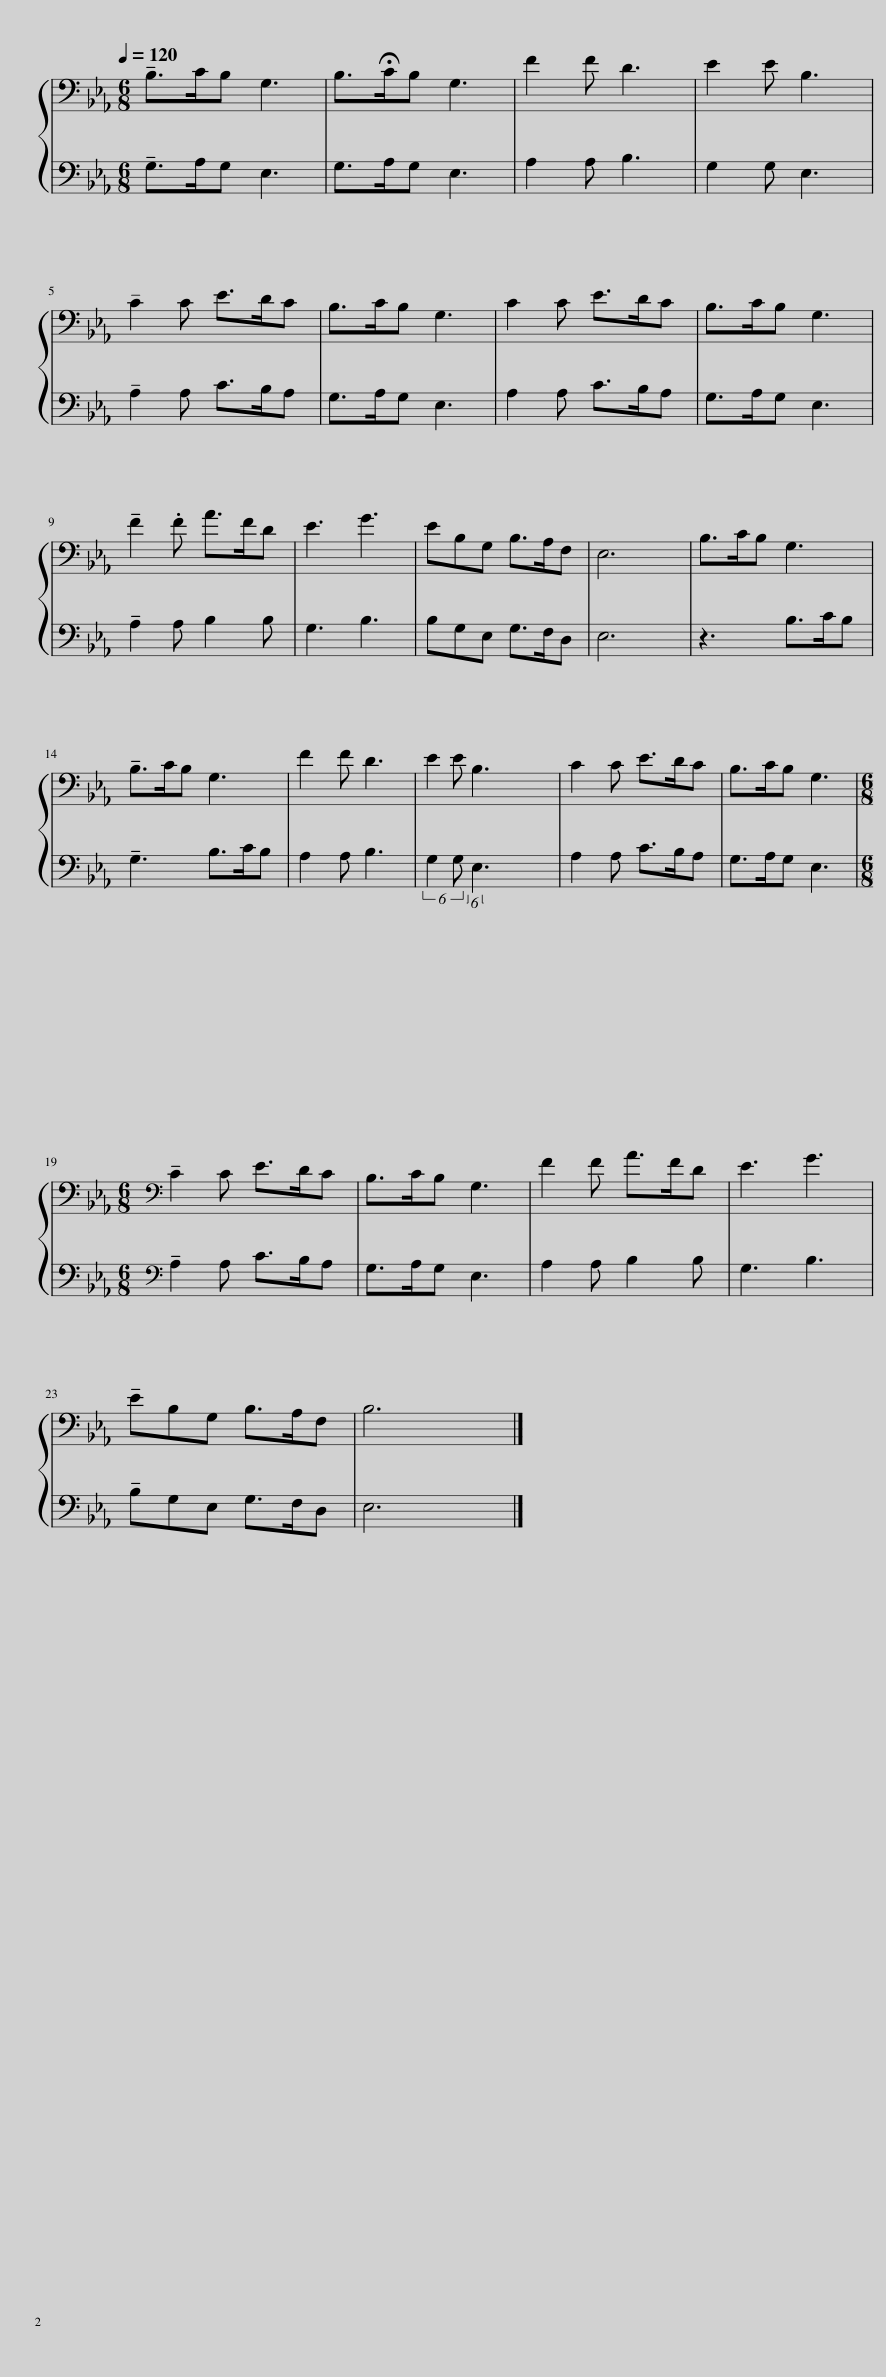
X:1
%%score { ( 1 3 ) | 2 }
L:1/8
Q:1/4=120
M:6/8
I:linebreak $
K:Eb
V:1 bass
V:3 bass
V:2 bass
V:1
 !tenuto!B,>CB, G,3 | B,>!fermata!CB, G,3 | F2 F D3 | E2 E B,3 |$ !tenuto!C2 C E>DC | %5
 B,>CB, G,3 | C2 C E>DC | B,>CB, G,3 |$ !tenuto!F2 .F A>FD | E3 G3 | %10
 EB,G, B,>A,F, | E,6 | B,>CB, G,3 |$ !tenuto!B,>CB, G,3 | F2 F D3 | %15
 E2 B,3 x | C2 C E>DC | B,>CB, G,3 |$[M:6/8][K:bass] !tenuto!C2 C E>DC | B,>CB, G,3 | %20
 F2 F A>FD | E3 G3 |$ !tenuto!EB,G, B,>A,F, | B,6 |] %24
V:2
 !tenuto!G,>A,G, E,3 | G,>A,G, E,3 | A,2 A, B,3 | G,2 G, E,3 |$ !tenuto!A,2 A, C>B,A, | %5
 G,>A,G, E,3 | A,2 A, C>B,A, | G,>A,G, E,3 |$ !tenuto!A,2 A, B,2 B, | G,3 B,3 | %10
 B,G,E, G,>F,D, | E,6 | z3 B,>CB, |$ !tenuto!G,3 B,>CB, | A,2 A, B,3 | %15
 (6:4:2G,2 G, (6:4:1E,3 x2 | A,2 A, C>B,A, | G,>A,G, E,3 |$[M:6/8][K:bass] !tenuto!A,2 A, C>B,A, | G,>A,G, E,3 | %20
 A,2 A, B,2 B, | G,3 B,3 |$ !tenuto!B,G,E, G,>F,D, | E,6 |] %24
V:3
 x6 | x6 | x6 | x6 |$ x6 | %5
 x6 | x6 | x6 |$ x6 | x6 | %10
 x6 | x6 | x6 |$ x6 | x6 | %15
 x4/3 E x11/3 | x6 | x6 |$[M:6/8][K:bass] x6 | x6 | %20
 x6 | x6 |$ x6 | x6 |] %24
